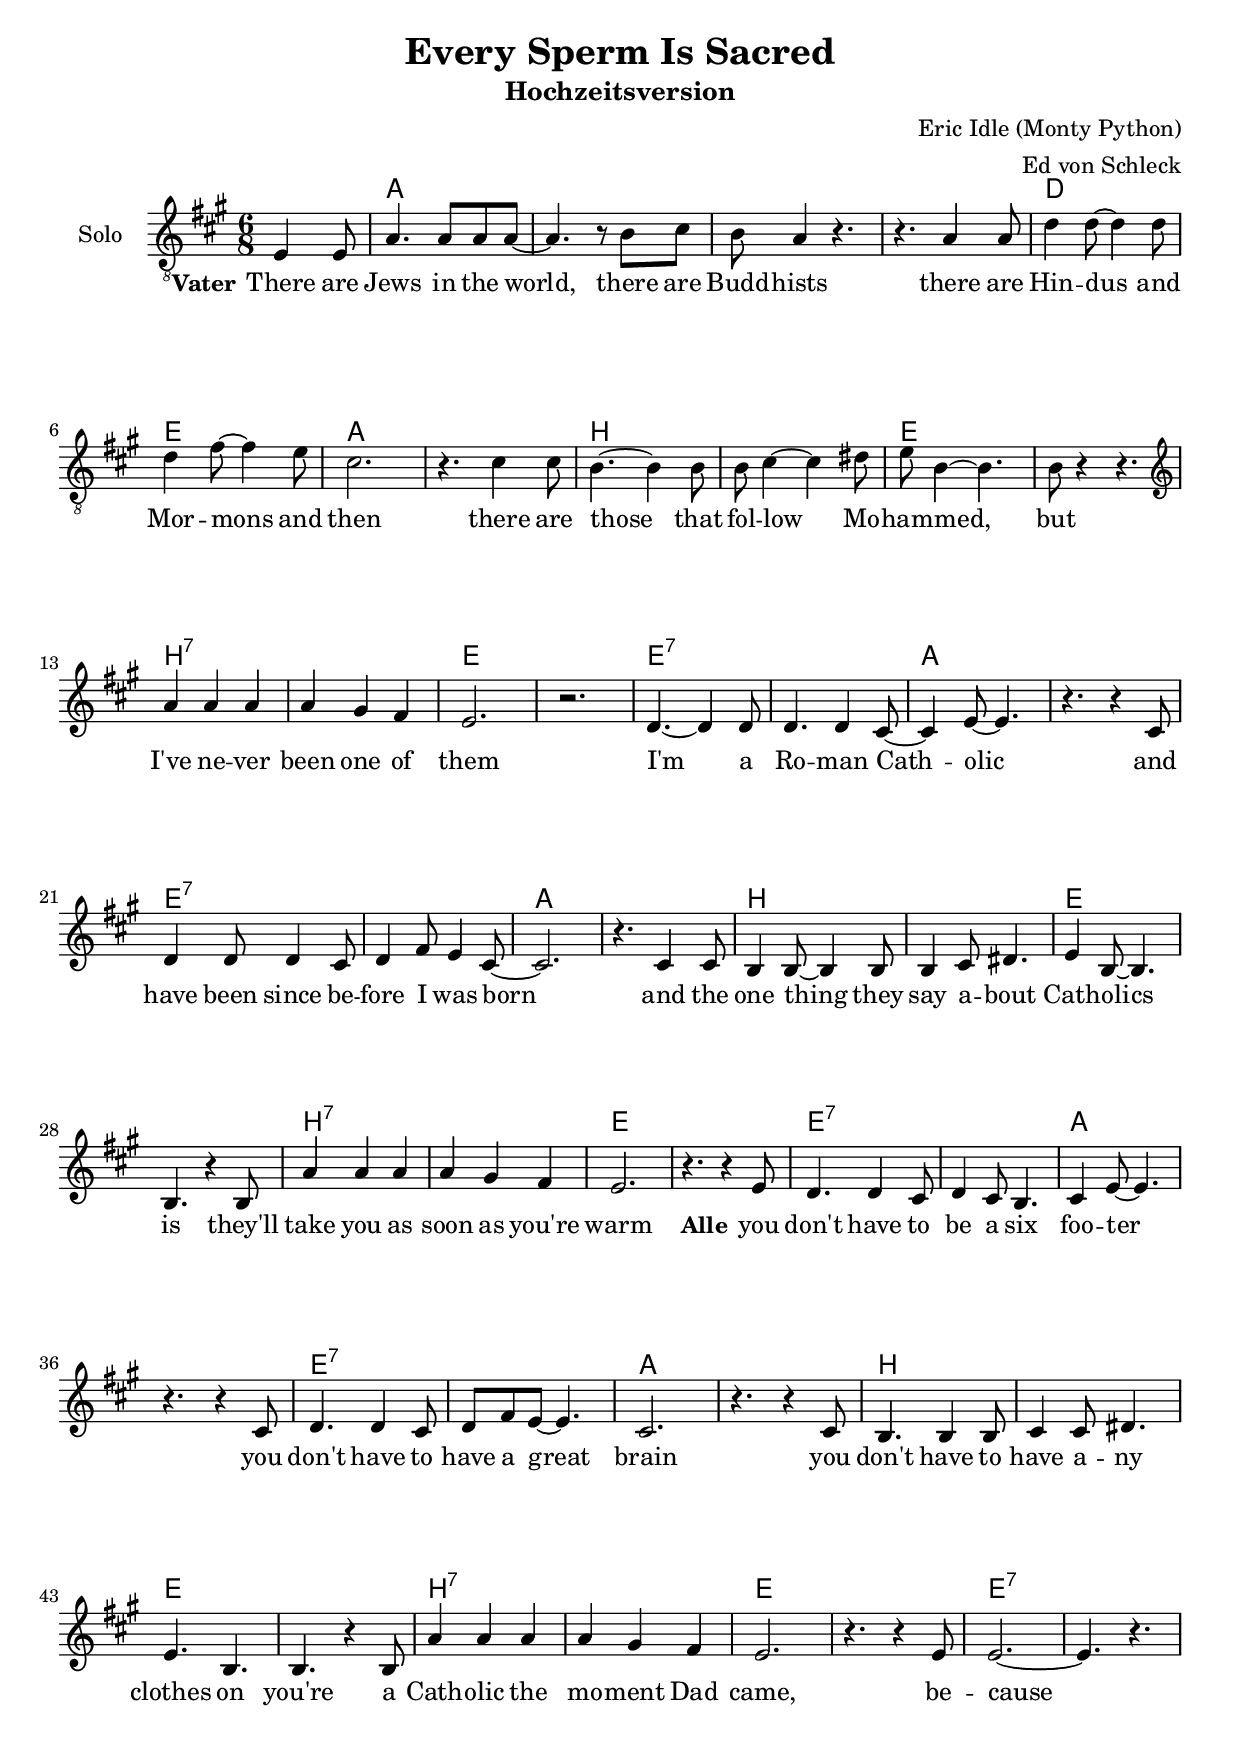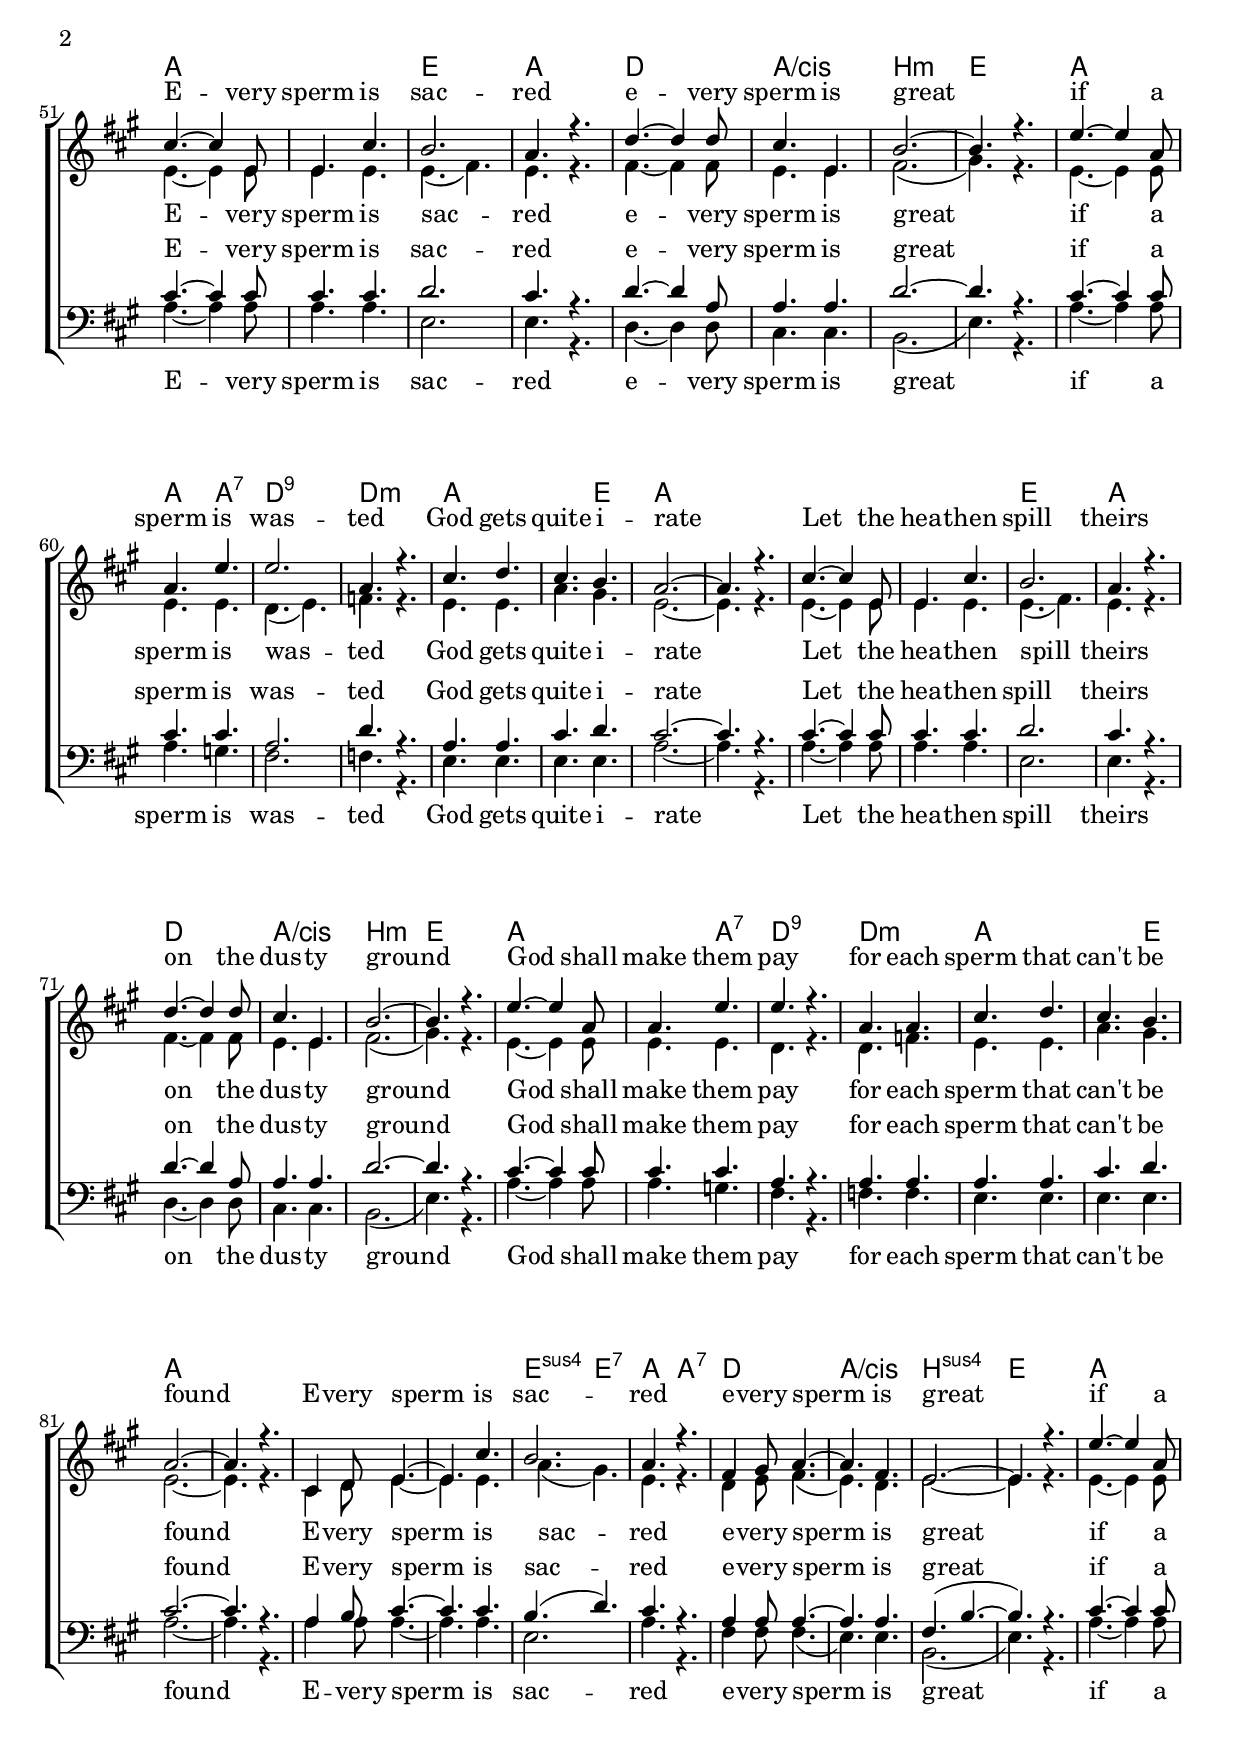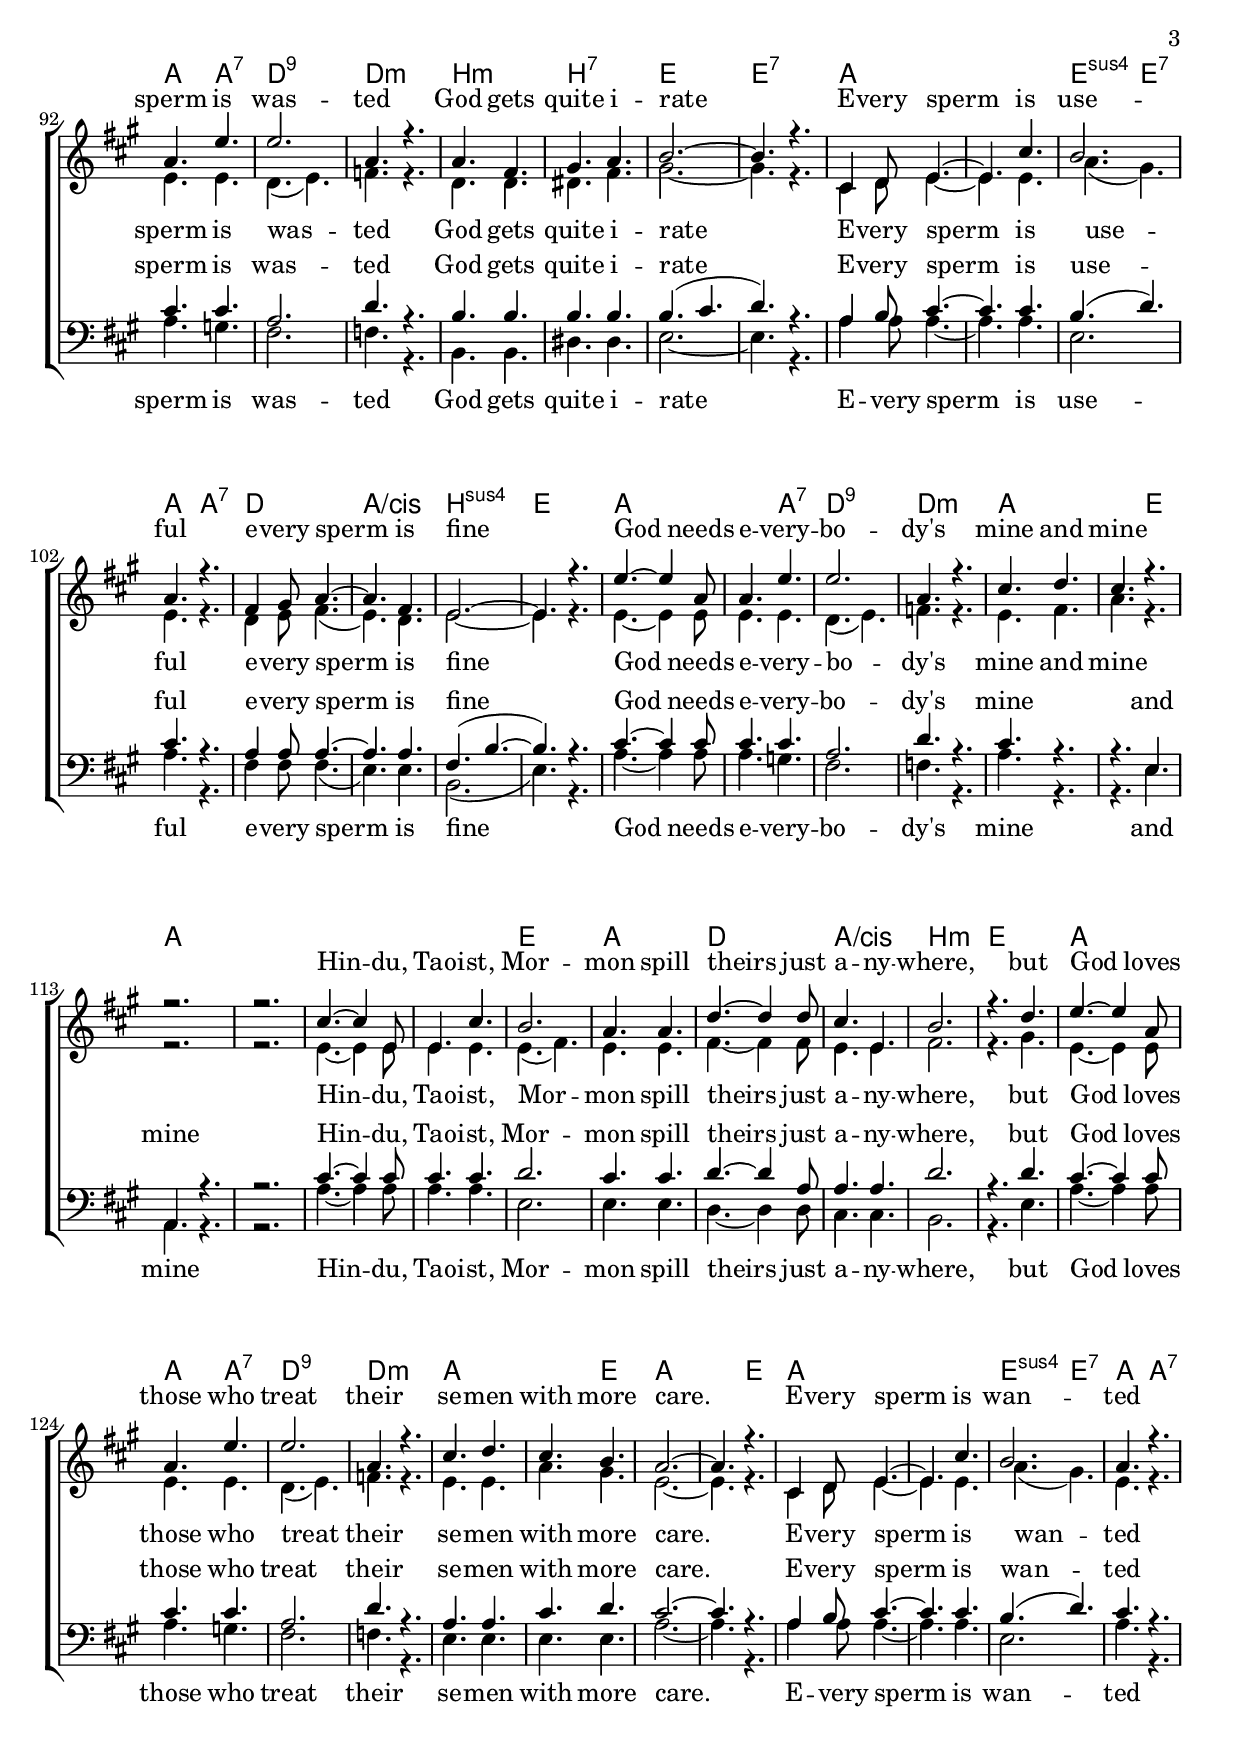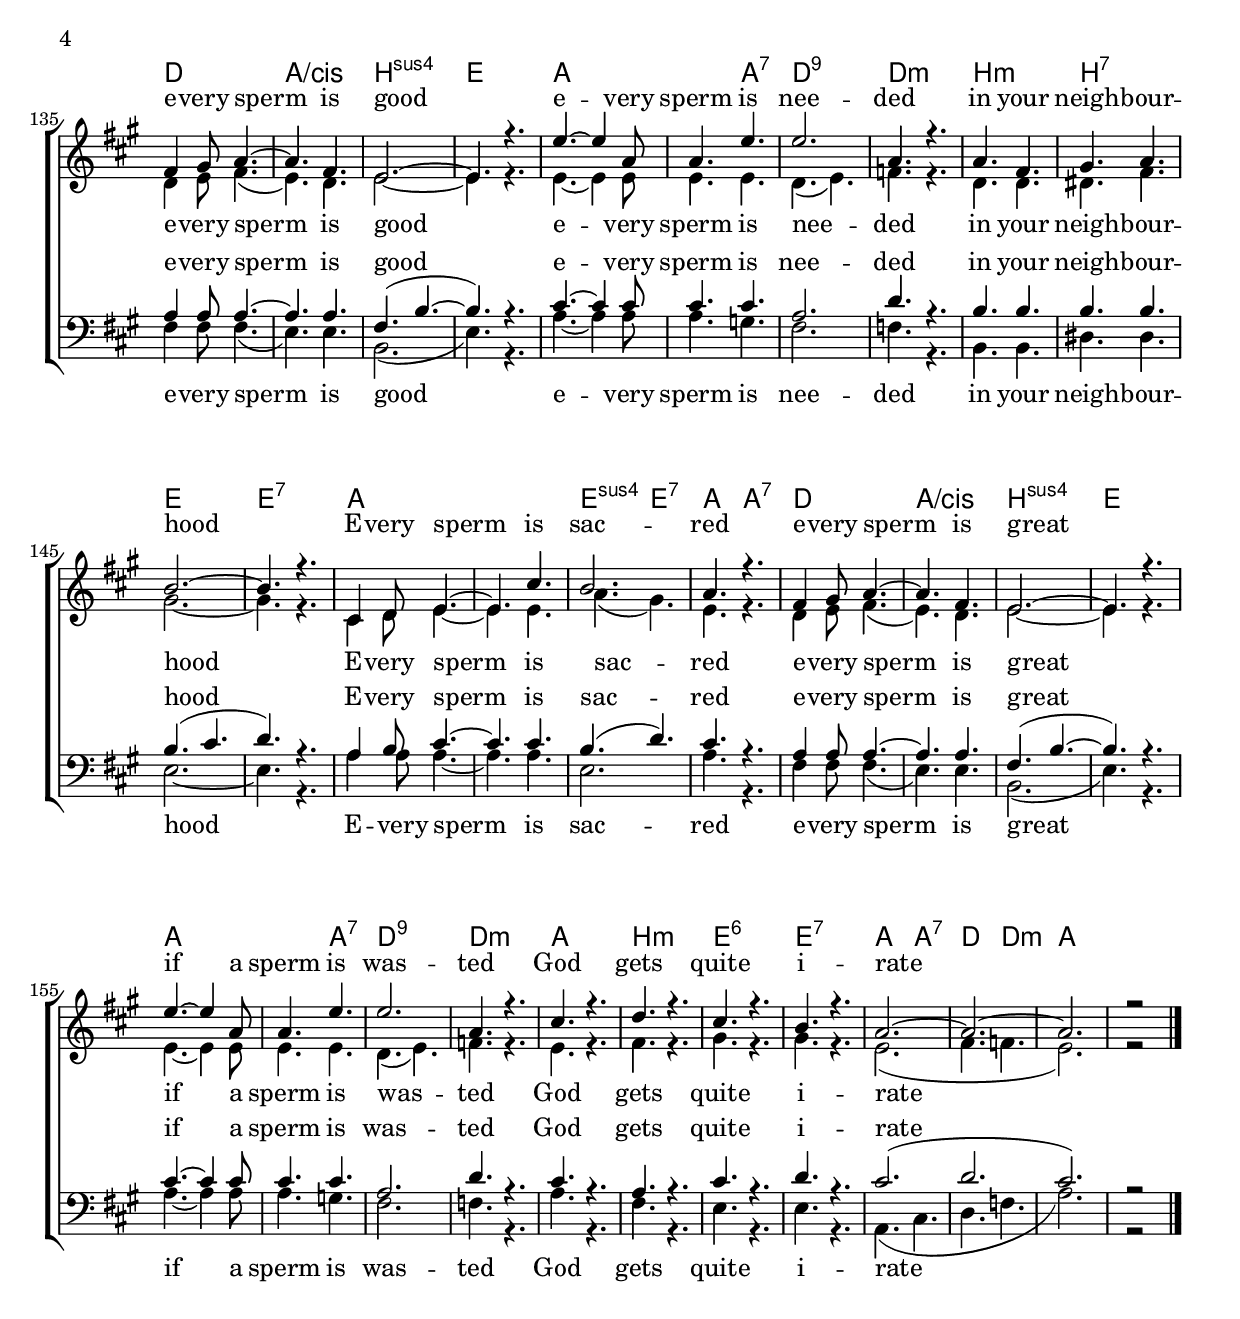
\version "2.19.44"

\header {
  title = "Every Sperm Is Sacred"
  subtitle = "Hochzeitsversion"
  composer = "Eric Idle (Monty Python)"
  arranger = "Ed von Schleck"
}

global = {
  \key a \major
  \time 6/8
  \partial 4.
}

chordNames = \chordmode {
  \global
  \germanChords
  s4.
  
  a2.*4 d2. e a2.*2
  b e b:7 e
  e:7 a e:7 a b e b:7 e
  e:7 a e:7 a b e b:7 e e:7
  
  
  a2.*2 e2. a d2. a/cis b:m e
  a2.~ a4. a:7 d2.:9 d:m
  a2.~ a4. e a2.*2
  
  a2.*2 e2. a d2. a/cis b:m e
  a2.~ a4. a:7 d2.:9 d:m
  a2.~ a4. e a2.*2
  
  a2.*2 e4.:sus4 e:7 a a:7 d2. a/cis b:sus4 e
  a2.~ a4. a:7 d2.:9 d:m
  b:m b:7 e e:7

  a2.*2 e4.:sus4 e:7 a a:7 d2. a/cis b:sus4 e
  a2.~ a4. a:7 d2.:9 d:m
  a2.~ a4. e a2.*2
  
  a2.*2 e2. a d2. a/cis b:m e
  a2.~ a4. a:7 d2.:9 d:m
  a2.~ a4. e a2.~ a4. e
  
  
  a2.*2 e4.:sus4 e:7 a a:7 d2. a/cis b:sus4 e
  a2.~ a4. a:7 d2.:9 d:m
  b:m b:7 e e:7

  a2.*2 e4.:sus4 e:7 a a:7 d2. a/cis b:sus4 e
  a2.~ a4. a:7 d2.:9 d:m
  a2. b:m e:6 e:7
  a4. a:7 d d:m a2.
}

soloVoice = \relative c {
  \global
  \clef "treble_8"
  \dynamicUp
  e4 e8
  
  a4. a8 a a~
  a4. r8 b cis
  b a4 r4.
  r4. a4 a8
  
  d4 d8~ d4 d8
  d4 fis8~ fis4 e8
  cis2.
  r4. cis4 cis8
  
  b4.~ b4 b8
  b cis4~ cis dis8
  e8 b4~ b4.
  b8 r4 r4.
  
  \clef "treble"
  a'4 a a
  a gis fis
  e2.
  r2.
  
  d4.~ d4 d8
  d4. d4 cis8~
  cis4 e8~ e4.
  r4. r4 cis8
  
  d4 d8 d4 cis8
  d4 fis8 e4 cis8~
  cis2.
  r4. cis4 cis8
  
  b4 b8~ b4 b8
  b4 cis8 dis4.
  e4 b8~ b4.
  b4. r4 b8
  
  a'4 a a
  a gis fis
  e2.
  r4. r4 e8
  
  d4. d4 cis8
  d4 cis8 b4.
  cis4 e8~ e4.
  r4. r4 cis8
  
  d4. d4 cis8
  d fis e~ e4.
  cis2.
  r4. r4 cis8
  
  b4. b4 b8
  cis4 cis8 dis4.
  e b
  b4. r4 b8
  
  a'4 a a
  a gis fis
  e2.
  r4. r4 e8
  
  e2.~
  e4. r
  \break
}

verse = \lyricmode {
  \set stanza = "Vater"
  There are Jews in the world, there are Budd -- hists
  there are Hin -- dus and Mor -- mons and then
  there are those that fol -- low Mo -- ham -- med, but
  I've ne -- ver been one of them

  I'm a Ro -- man Cath -- olic
  and have been since be -- fore I was born
  and the one thing they say a -- bout Cath -- olics is
  they'll take you as soon as you're warm
  
  \set stanza = "Alle"
  you don't have to be a six foo -- ter
  you don't have to have a great brain
  you don't have to have a -- ny clothes on
  you're a Cath -- olic the mo -- ment Dad came, be -- cause
}

soprano = \relative c'' {
  \global
  r4.
  R2.*50
  
  cis4.~ cis4 e,8
  e4. cis'
  b2.
  a4. r
  
  d4.~ d4 d8
  cis4. e,
  b'2.~
  b4. r
  
  e4.~ e4 a,8
  a4. e'
  e2.
  a,4. r
  
  cis d
  cis b
  a2.~
  a4. r
  
  
  cis4.~ cis4 e,8
  e4. cis'
  b2.
  a4. r
  
  d4.~ d4 d8
  cis4. e,
  b'2.~
  b4. r
  
  e4.~ e4 a,8
  a4. e'
  e r
  a, a
  
  cis d
  cis b
  a2.~
  a4. r
  
  
  cis,4 d8 e4.~
  e cis'
  b2.
  a4. r
  
  fis4 gis8 a4.~
  a fis
  e2.~
  e4. r
  
  e'4.~ e4 a,8
  a4. e'
  e2.
  a,4. r
  
  a fis
  gis a
  b2.~
  b4. r
  
  
  cis,4 d8 e4.~
  e cis'
  b2.
  a4. r
  
  fis4 gis8 a4.~
  a fis
  e2.~
  e4. r
  
  e'4.~ e4 a,8
  a4. e'
  e2.
  a,4. r
  
  cis d
  cis r
  r2.
  r
  
  
  cis4.~ cis4 e,8
  e4. cis'
  b2.
  a4. a
  
  d4.~ d4 d8
  cis4. e,
  b'2.
  r4. d
  
  e4.~ e4 a,8
  a4. e'
  e2.
  a,4. r
  
  cis d
  cis b
  a2.~
  a4. r
  
  
  cis,4 d8 e4.~
  e cis'
  b2.
  a4. r
  
  fis4 gis8 a4.~
  a fis
  e2.~
  e4. r
  
  e'4.~ e4 a,8
  a4. e'
  e2.
  a,4. r
  
  a fis
  gis a
  b2.~
  b4. r
  
  
  cis,4 d8 e4.~
  e cis'
  b2.
  a4. r
  
  fis4 gis8 a4.~
  a fis
  e2.~
  e4. r
  
  e'4.~ e4 a,8
  a4. e'
  e2.
  a,4. r
  
  cis r
  d r
  cis r
  b r
  
  a2.~
  a~
  a
  r2
  
  \bar "|."
}

alto = \relative c' {
  \global
  r4.
  R2.*50
  
  e4.~ e4 e8
  e4. e
  e( fis)
  e r
  
  fis4.~ fis4 fis8
  e4. e
  fis2.(
  gis4.) r
  
  e4.~ e4 e8
  e4. e
  d( e)
  f r
  
  e4. e
  a gis
  e2.~
  e4. r
  
  
  e4.~ e4 e8
  e4. e
  e( fis)
  e r
  
  fis4.~ fis4 fis8
  e4. e
  fis2.(
  gis4.) r
  
  e4.~ e4 e8
  e4. e
  d r
  d f
  
  e4. e
  a gis
  e2.~
  e4. r
  
  
  cis4 d8 e4.~
  e e
  a( gis)
  e r
  
  d4 e8 fis4.(
  e) d
  e2.~
  e4. r
  
  e4.~ e4 e8
  e4. e
  d( e)
  f r
  
  d4. d
  dis fis
  gis2.~
  gis4. r
  
  
  cis,4 d8 e4.~
  e e
  a( gis)
  e r
  
  d4 e8 fis4.(
  e) d
  e2.~
  e4. r
  
  e4.~ e4 e8
  e4. e
  d( e)
  f r
  
  e fis
  a r
  r2.
  r
  
  
  e4.~ e4 e8
  e4. e
  e( fis)
  e e
  
  fis4.~ fis4 fis8
  e4. e
  fis2.
  r4. gis
  
  e4.~ e4 e8
  e4. e
  d( e)
  f r
  
  e4. e
  a gis
  e2.~
  e4. r
  
  
  cis4 d8 e4.~
  e e
  a( gis)
  e r
  
  d4 e8 fis4.(
  e) d
  e2.~
  e4. r
  
  e4.~ e4 e8
  e4. e
  d( e)
  f r
  
  d4. d
  dis fis
  gis2.~
  gis4. r
  
  
  cis,4 d8 e4.~
  e e
  a( gis)
  e r
  
  d4 e8 fis4.(
  e) d
  e2.~
  e4. r
  
  e4.~ e4 e8
  e4. e
  d( e)
  f r
  
  e r
  fis r
  gis r
  gis r
  
  e2.(
  fis4. f
  e2.)
  r2
}

tenor = \relative c' {
  \global
  r4.
  R2.*50
  
  cis4.~ cis4 cis8
  cis4. cis
  d2.
  cis4. r
  
  d4.~ d4 a8
  a4. a
  d2.~
  d4. r
  
  cis4.~ cis4 cis8
  cis4. cis
  a2.
  d4. r
  
  a4. a
  cis d
  cis2.~
  cis4. r
  
  
  cis4.~ cis4 cis8
  cis4. cis
  d2.
  cis4. r
  
  d4.~ d4 a8
  a4. a
  d2.~
  d4. r
  
  cis4.~ cis4 cis8
  cis4. cis
  a r
  a a
  
  a4. a
  cis d
  cis2.~
  cis4. r
  
    
  a4 b8 cis4.~
  cis cis
  b( d)
  cis r
  
  a4 a8 a4.~
  a a
  fis( b~
  b) r
  
  cis4.~ cis4 cis8
  cis4. cis
  a2.
  d4. r
  
  b4. b
  b b
  b( cis
  d) r
  
  
  a4 b8 cis4.~
  cis cis
  b( d)
  cis r
  
  a4 a8 a4.~
  a a
  fis( b~
  b) r
  
  cis4.~ cis4 cis8
  cis4. cis
  a2.
  d4. r
  
  
  cis r
  r e,
  a, r
  r2.
  
  
  cis'4.~ cis4 cis8
  cis4. cis
  d2.
  cis4. cis
  
  d4.~ d4 a8
  a4. a
  d2.
  r4. d
  
  cis4.~ cis4 cis8
  cis4. cis
  a2.
  d4. r
  
  a4. a
  cis d
  cis2.~
  cis4. r
  
  a4 b8 cis4.~
  cis cis
  b( d)
  cis r
  
  a4 a8 a4.~
  a a
  fis( b~
  b) r
  
  cis4.~ cis4 cis8
  cis4. cis
  a2.
  d4. r
  
  b4. b
  b b
  b( cis
  d) r
  
  
  a4 b8 cis4.~
  cis cis
  b( d)
  cis r
  
  a4 a8 a4.~
  a a
  fis( b~
  b) r
  
  cis4.~ cis4 cis8
  cis4. cis
  a2.
  d4. r
  
  cis r
  a r
  cis r
  d r
  
  cis2.(
  d2.
  cis)
  r2
}

bass = \relative c' {
  \global
  r4.
  R2.*50
  
  a4.~ a4 a8
  a4. a
  e2.
  e4. r
  
  d4.~ d4 d8
  cis4. cis
  b2.(
  e4.) r
  
  a4.~ a4 a8
  a4. g
  fis2.
  f4. r
  
  e4. e
  e e
  a2.~
  a4. r
  
  
  a4.~ a4 a8
  a4. a
  e2.
  e4. r
  
  d4.~ d4 d8
  cis4. cis
  b2.(
  e4.) r
  
  a4.~ a4 a8
  a4. g
  fis r
  f f
  
  e4. e
  e e
  a2.~
  a4. r
  
  
  a4 a8 a4.~
  a a
  e2.
  a4. r
  
  fis4 fis8 fis4.(
  e) e
  b2.(
  e4.) r
  
  a4.~ a4 a8
  a4. g
  fis2.
  f4. r
  
  b,4. b
  dis dis
  e2.~
  e4. r
  
  
  a4 a8 a4.~
  a a
  e2.
  a4. r
  
  fis4 fis8 fis4.(
  e) e
  b2.(
  e4.) r
  
  a4.~ a4 a8
  a4. g
  fis2.
  f4. r
  
  
  a4. r
  r e
  a, r
  r2.
  
  
  a'4.~ a4 a8
  a4. a
  e2.
  e4. e
  
  d4.~ d4 d8
  cis4. cis
  b2.
  r4. e
  
  a4.~ a4 a8
  a4. g
  fis2.
  f4. r
  
  e4. e
  e e
  a2.~
  a4. r
  
  
  a4 a8 a4.~
  a a
  e2.
  a4. r
  
  fis4 fis8 fis4.(
  e) e
  b2.(
  e4.) r
  
  a4.~ a4 a8
  a4. g
  fis2.
  f4. r
  
  b,4. b
  dis dis
  e2.~
  e4. r
  
  
  a4 a8 a4.~
  a a
  e2.
  a4. r
  
  fis4 fis8 fis4.(
  e) e
  b2.(
  e4.) r
  
  a4.~ a4 a8
  a4. g
  fis2.
  f4. r
  
  
  a4. r
  fis r
  e r
  e r
  
  a,4.( cis
  d f
  a2.)
  r2
}

choirVerse = \lyricmode {
  E -- very sperm is sac -- red
  e -- very sperm is great
  if a sperm is was -- ted
  God gets quite i -- rate
  
  Let the hea -- then spill theirs
  on the dus -- ty ground
  God shall make them pay for
  each sperm that can't be found
  
  E -- very sperm is sac -- red
  e -- very sperm is great
  if a sperm is was -- ted
  God gets quite i -- rate
  
  E -- very sperm is use -- ful
  e -- very sperm is fine
  God needs e -- very -- bo -- dy's
  mine and mine
  
  Hin -- du, Tao -- ist, Mor -- mon
  spill theirs just a -- ny -- where,
  but God loves those who treat their
  se -- men with more care.
  
  E -- very sperm is wan -- ted
  e -- very sperm is good
  e -- very sperm is nee -- ded
  in your neigh -- bour -- hood
  
  E -- very sperm is sac -- red
  e -- very sperm is great
  if a sperm is was -- ted
  God gets quite i -- rate
}

chordsPart = \new ChordNames {
  \set chordChanges = ##t
  \chordNames
}

soloVoicePart = \new Staff \with {
  instrumentName = "Solo"
} { \soloVoice }
\addlyrics { \verse }

choirPart = \new ChoirStaff <<
  \new Staff = "sa" \with {
    instrumentName = \markup \center-column { "Sopran" "Alt" }
  } <<
    \new Voice = "soprano" { \voiceOne \soprano }
    \new Voice = "alto" { \voiceTwo \alto }
  >>
  \new Lyrics \with {
    alignAboveContext = "sa"
    \override VerticalAxisGroup #'staff-affinity = #DOWN
  } \lyricsto "soprano" \choirVerse
  \new Lyrics \lyricsto "alto" \choirVerse
  \new Staff = "tb" \with {
    instrumentName = \markup \center-column { "Tenor" "Bass" }
  } <<
    \clef bass
    \new Voice = "tenor" { \voiceOne \tenor }
    \new Voice = "bass" { \voiceTwo \bass }
  >>
  \new Lyrics \with {
    alignAboveContext = "tb"
    \override VerticalAxisGroup #'staff-affinity = #DOWN
  } \lyricsto "tenor" \choirVerse
  \new Lyrics \lyricsto "bass" \choirVerse
>>

\score {
  <<
    \chordsPart
    \soloVoicePart
    \choirPart
  >>
  \layout {
    \context {
      \Staff
      \RemoveAllEmptyStaves
    }
  }
  \midi {
    \tempo 4=150
  }
}
